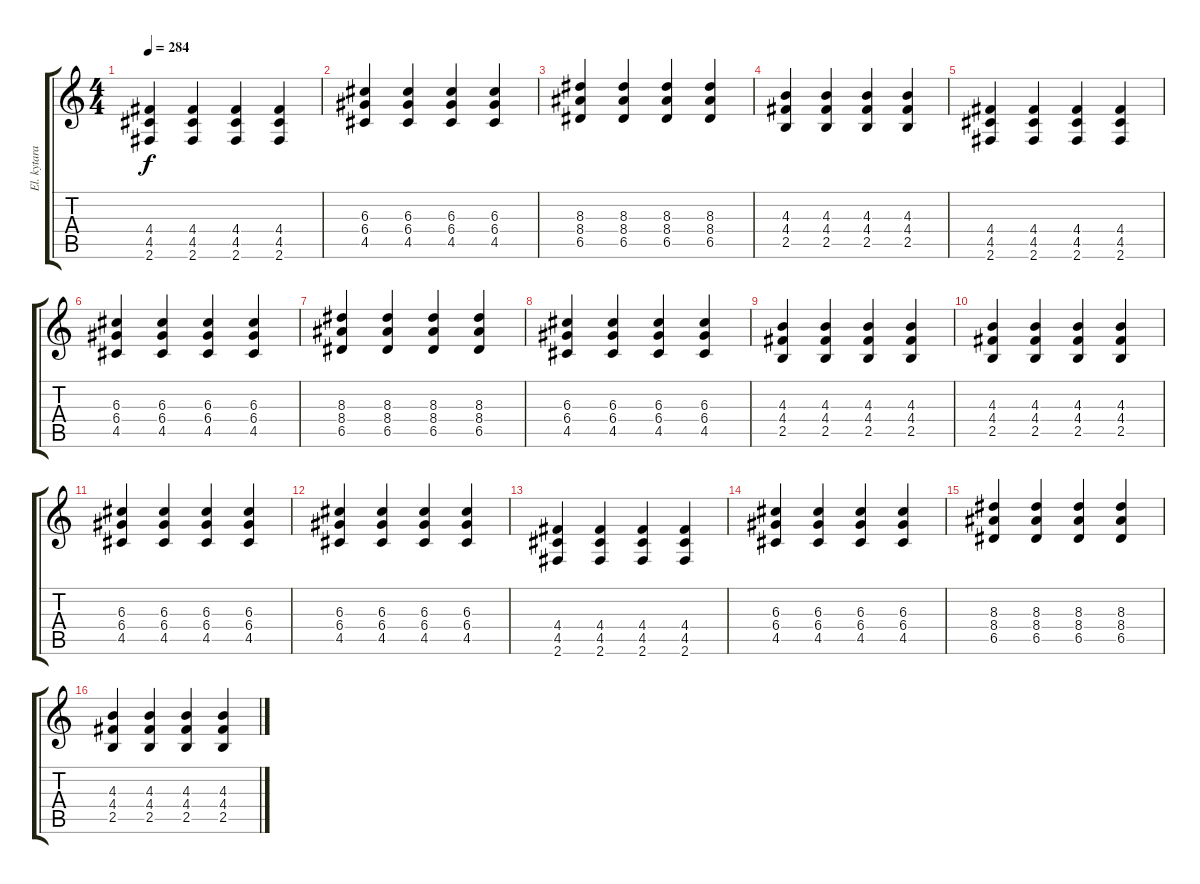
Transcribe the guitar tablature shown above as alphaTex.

\track ("El. kytara" "El. kytara") {instrument overdrivenguitar}
\staff {score tabs}
\tuning (E4 B3 G3 D3 A2 E2) {hide}
\ts (4 4)
\tempo 284
\clef g2
\ks c
(4.4 4.5 2.6).4{dy f} (4.4 4.5 2.6).4 (4.4 4.5 2.6).4 (4.4 4.5 2.6).4 |
(6.3 6.4 4.5).4 (6.3 6.4 4.5).4 (6.3 6.4 4.5).4 (6.3 6.4 4.5).4 |
(8.3 8.4 6.5).4 (8.3 8.4 6.5).4 (8.3 8.4 6.5).4 (8.3 8.4 6.5).4 |
(4.3 4.4 2.5).4 (4.3 4.4 2.5).4 (4.3 4.4 2.5).4 (4.3 4.4 2.5).4 |
(4.4 4.5 2.6).4 (4.4 4.5 2.6).4 (4.4 4.5 2.6).4 (4.4 4.5 2.6).4 |
(6.3 6.4 4.5).4 (6.3 6.4 4.5).4 (6.3 6.4 4.5).4 (6.3 6.4 4.5).4 |
(8.3 8.4 6.5).4 (8.3 8.4 6.5).4 (8.3 8.4 6.5).4 (8.3 8.4 6.5).4 |
(6.3 6.4 4.5).4 (6.3 6.4 4.5).4 (6.3 6.4 4.5).4 (6.3 6.4 4.5).4 |
(4.3 4.4 2.5).4 (4.3 4.4 2.5).4 (4.3 4.4 2.5).4 (4.3 4.4 2.5).4 |
(4.3 4.4 2.5).4 (4.3 4.4 2.5).4 (4.3 4.4 2.5).4 (4.3 4.4 2.5).4 |
(6.3 6.4 4.5).4 (6.3 6.4 4.5).4 (6.3 6.4 4.5).4 (6.3 6.4 4.5).4 |
(6.3 6.4 4.5).4 (6.3 6.4 4.5).4 (6.3 6.4 4.5).4 (6.3 6.4 4.5).4 |
(4.4 4.5 2.6).4 (4.4 4.5 2.6).4 (4.4 4.5 2.6).4 (4.4 4.5 2.6).4 |
(6.3 6.4 4.5).4 (6.3 6.4 4.5).4 (6.3 6.4 4.5).4 (6.3 6.4 4.5).4 |
(8.3 8.4 6.5).4 (8.3 8.4 6.5).4 (8.3 8.4 6.5).4 (8.3 8.4 6.5).4 |
(4.3 4.4 2.5).4 (4.3 4.4 2.5).4 (4.3 4.4 2.5).4 (4.3 4.4 2.5).4
